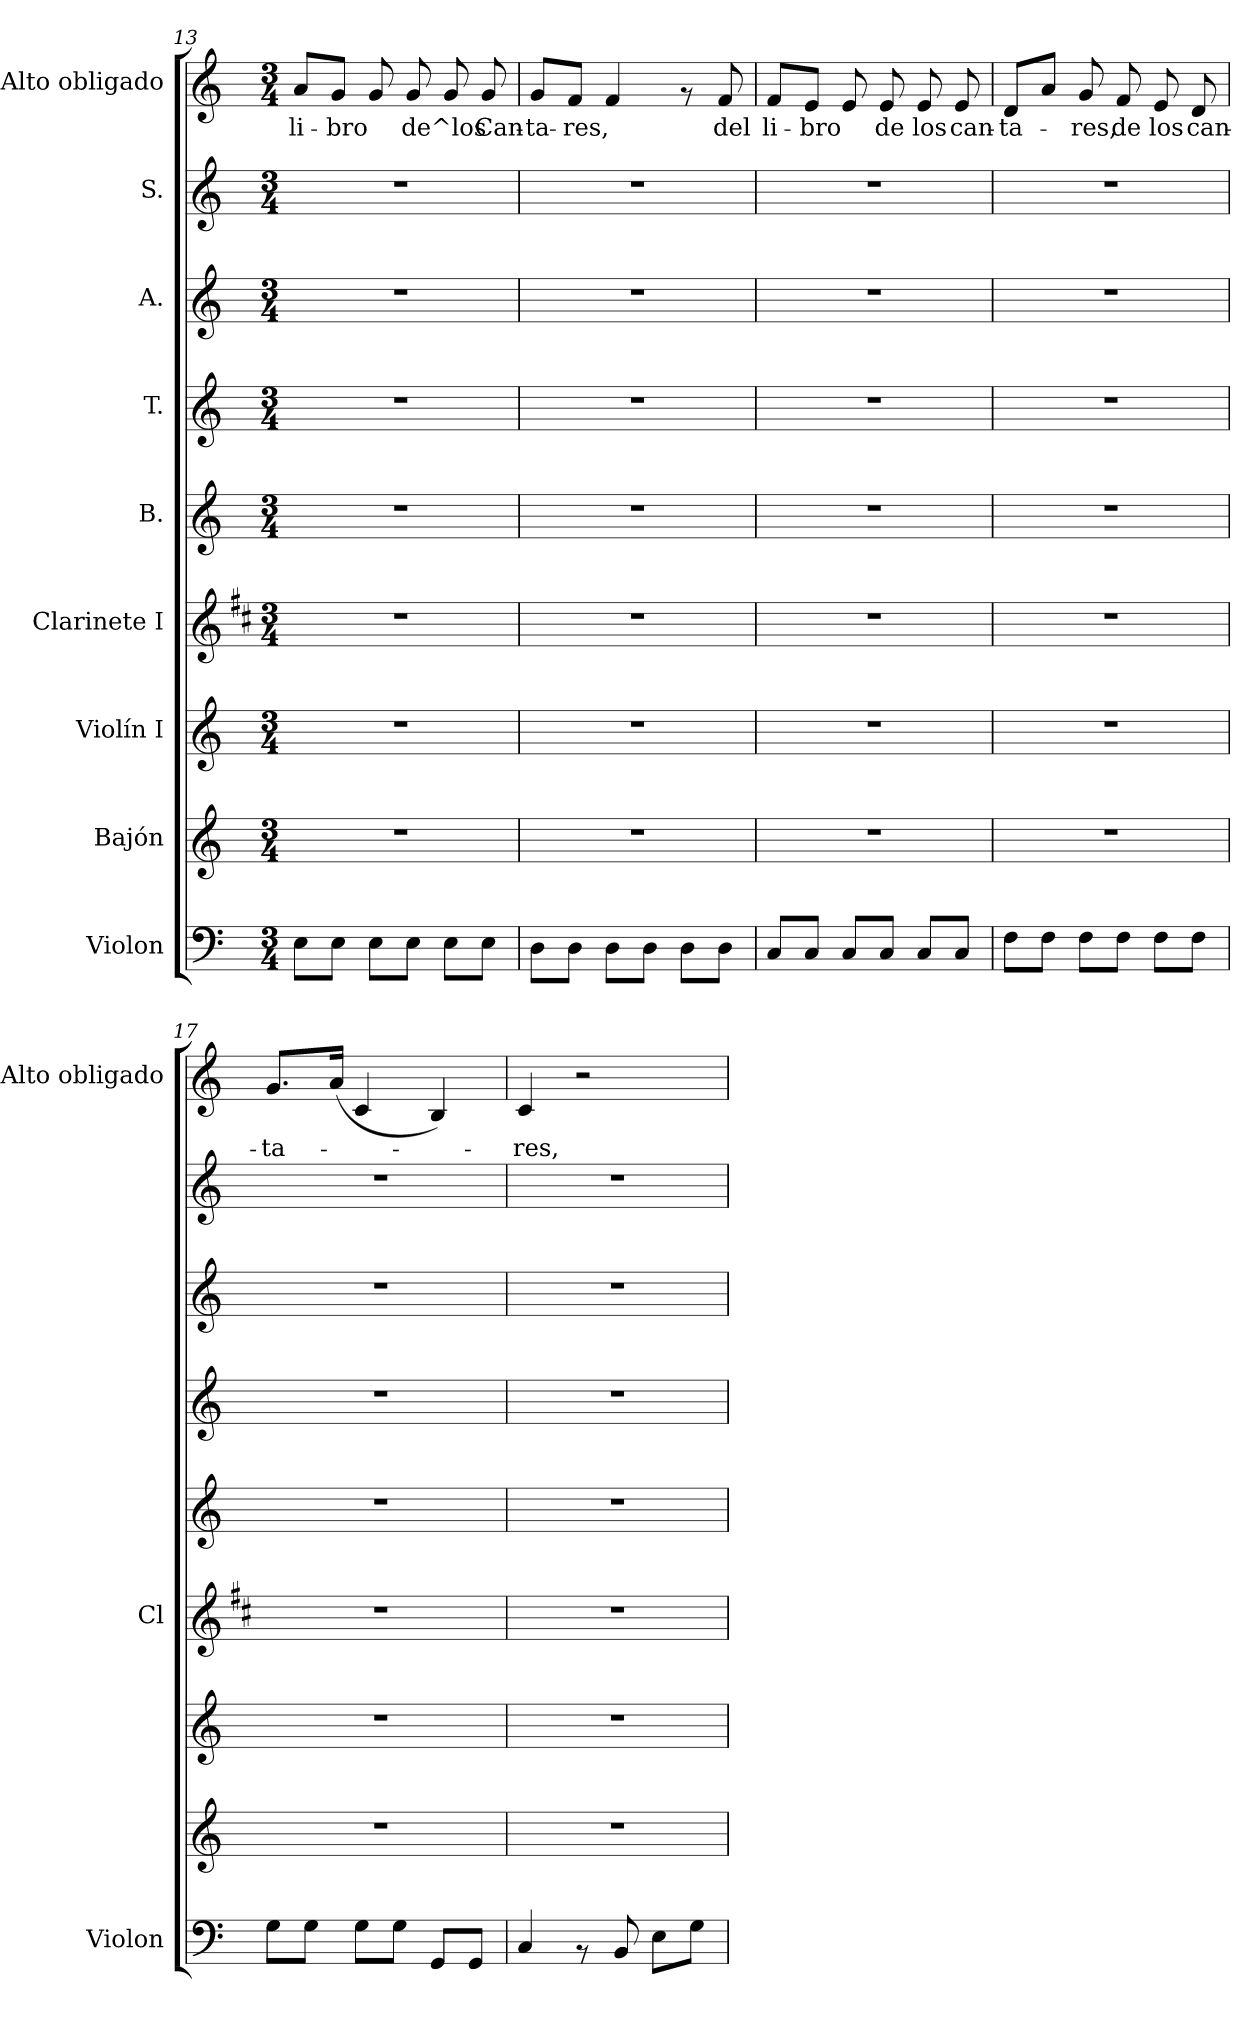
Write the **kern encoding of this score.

**kern	**kern	**kern	**kern	**kern	**kern	**kern	**kern	**kern	**text
*part9	*part8	*part7	*part6	*part5	*part4	*part3	*part2	*part1	*part1
*staff9	*staff8	*staff7	*staff6	*staff5	*staff4	*staff3	*staff2	*staff1	*staff1
*I"Violon	*I"Bajón	*I"Violín I	*I"Clarinete I	*I"B.	*I"T.	*I"A.	*I"S.	*I"Alto obligado	*
*I'Violon	*	*	*I'Cl	*	*	*	*	*I'Alto obligado	*
*clefF4	*clefG2	*clefG2	*clefG2	*clefG2	*clefG2	*clefG2	*clefG2	*clefG2	*
*	*	*	*ITrd1c2	*	*	*	*	*	*
*k[]	*k[]	*k[]	*k[]	*k[]	*k[]	*k[]	*k[]	*k[]	*
*C:	*C:	*C:	*C:	*C:	*C:	*C:	*C:	*C:	*
*M3/4	*M3/4	*M3/4	*M3/4	*M3/4	*M3/4	*M3/4	*M3/4	*M3/4	*
=13	=13	=13	=13	=13	=13	=13	=13	=13	=13
!	!	!	!	!	!	!	!	!	!LO:LY:b
8E\L	2.r	2.r	2.r	2.r	2.r	2.r	2.r	8a/L	li-
!	!	!	!	!	!	!	!	!	!LO:LY:b
8E\J	.	.	.	.	.	.	.	8g/J	-bro
8E\L	.	.	.	.	.	.	.	8g/	.
!	!	!	!	!	!	!	!	!	!LO:LY:b
8E\J	.	.	.	.	.	.	.	8g/	de^los
8E\L	.	.	.	.	.	.	.	8g/	.
!	!	!	!	!	!	!	!	!	!LO:LY:b
8E\J	.	.	.	.	.	.	.	8g/	Can-
=14	=14	=14	=14	=14	=14	=14	=14	=14	=14
!	!	!	!	!	!	!	!	!	!LO:LY:b
8D\L	2.r	2.r	2.r	2.r	2.r	2.r	2.r	8g/L	-ta-
!	!	!	!	!	!	!	!	!	!LO:LY:b
8D\J	.	.	.	.	.	.	.	8f/J	-res,
8D\L	.	.	.	.	.	.	.	4f/	.
8D\J	.	.	.	.	.	.	.	.	.
8D\L	.	.	.	.	.	.	.	8rf	.
!	!	!	!	!	!	!	!	!	!LO:LY:b
8D\J	.	.	.	.	.	.	.	8f/	del
=15	=15	=15	=15	=15	=15	=15	=15	=15	=15
!	!	!	!	!	!	!	!	!	!LO:LY:b
8C/L	2.r	2.r	2.r	2.r	2.r	2.r	2.r	8f/L	li-
!	!	!	!	!	!	!	!	!	!LO:LY:b
8C/J	.	.	.	.	.	.	.	8e/J	-bro
8C/L	.	.	.	.	.	.	.	8e/	.
!	!	!	!	!	!	!	!	!	!LO:LY:b
8C/J	.	.	.	.	.	.	.	8e/	de
!	!	!	!	!	!	!	!	!	!LO:LY:b
8C/L	.	.	.	.	.	.	.	8e/	los
!	!	!	!	!	!	!	!	!	!LO:LY:b
8C/J	.	.	.	.	.	.	.	8e/	can-
!!LO:LB:g=z
=16	=16	=16	=16	=16	=16	=16	=16	=16	=16
!	!	!	!	!	!	!	!	!	!LO:LY:b
8F\L	2.r	2.r	2.r	2.r	2.r	2.r	2.r	8d/L	-ta-
8F\J	.	.	.	.	.	.	.	8a/J	.
!	!	!	!	!	!	!	!	!	!LO:LY:b
8F\L	.	.	.	.	.	.	.	8g/	-res,
!	!	!	!	!	!	!	!	!	!LO:LY:b
8F\J	.	.	.	.	.	.	.	8f/	de
!	!	!	!	!	!	!	!	!	!LO:LY:b
8F\L	.	.	.	.	.	.	.	8e/	los
!	!	!	!	!	!	!	!	!	!LO:LY:b
8F\J	.	.	.	.	.	.	.	8d/	can-
=17	=17	=17	=17	=17	=17	=17	=17	=17	=17
!	!	!	!	!	!	!	!	!	!LO:LY:b
8G\L	2.r	2.r	2.r	2.r	2.r	2.r	2.r	8.g/L	-ta-
8G\J	.	.	.	.	.	.	.	.	.
.	.	.	.	.	.	.	.	(>16a/Jk	.
8G\L	.	.	.	.	.	.	.	4c/	.
8G\J	.	.	.	.	.	.	.	.	.
8GG/L	.	.	.	.	.	.	.	4B/)	.
8GG/J	.	.	.	.	.	.	.	.	.
=18	=18	=18	=18	=18	=18	=18	=18	=18	=18
!	!	!	!	!	!	!	!	!	!LO:LY:b
4C/	2.r	2.r	2.r	2.r	2.r	2.r	2.r	4c/	-res,
8rAA	.	.	.	.	.	.	.	2r	.
8BB/	.	.	.	.	.	.	.	.	.
8E\L	.	.	.	.	.	.	.	.	.
8G\J	.	.	.	.	.	.	.	.	.
=	=	=	=	=	=	=	=	=	=
*-	*-	*-	*-	*-	*-	*-	*-	*-	*-
